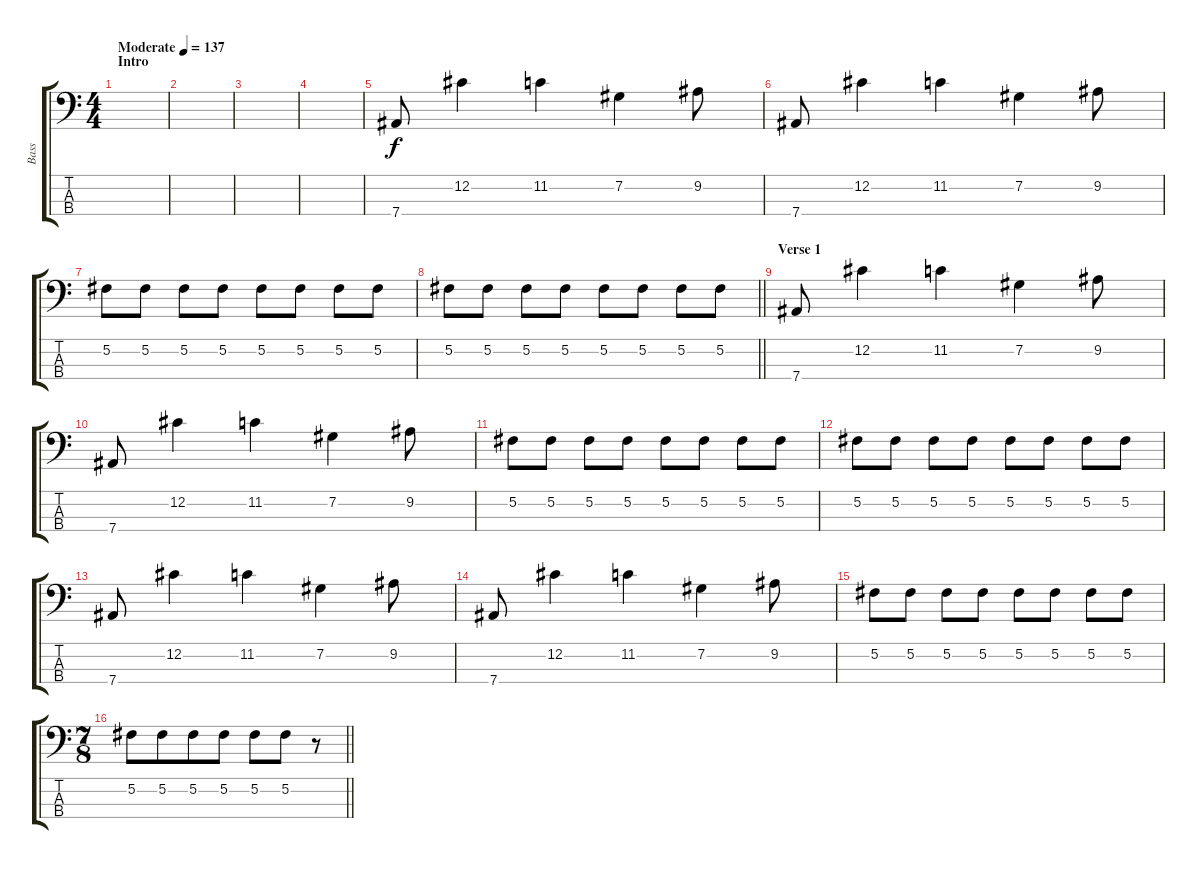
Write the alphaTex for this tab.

\track ("Bass" "Bass") {instrument electricbassfinger}
\staff {score tabs}
\tuning (Gb2 Db2 Ab1 Eb1) {hide}
\ts (4 4)
\section ("" "Intro")
\tempo (137 "Moderate")
\clef f4
\ks c
|
|
|
|
7.4.8 12.2.4 11.2.4 7.2.4 9.2.8 |
7.4.8 12.2.4 11.2.4 7.2.4 9.2.8 |
5.2.8 5.2.8 5.2.8 5.2.8 5.2.8 5.2.8 5.2.8 5.2.8 |
\barLineRight lightlight
5.2.8 5.2.8 5.2.8 5.2.8 5.2.8 5.2.8 5.2.8 5.2.8 |
\section ("" "Verse 1")
7.4.8 12.2.4 11.2.4 7.2.4 9.2.8 |
7.4.8 12.2.4 11.2.4 7.2.4 9.2.8 |
5.2.8 5.2.8 5.2.8 5.2.8 5.2.8 5.2.8 5.2.8 5.2.8 |
5.2.8 5.2.8 5.2.8 5.2.8 5.2.8 5.2.8 5.2.8 5.2.8 |
7.4.8 12.2.4 11.2.4 7.2.4 9.2.8 |
7.4.8 12.2.4 11.2.4 7.2.4 9.2.8 |
5.2.8 5.2.8 5.2.8 5.2.8 5.2.8 5.2.8 5.2.8 5.2.8 |
\ts (7 8)
\barLineRight lightlight
5.2.8 5.2.8 5.2.8 5.2.8 5.2.8 5.2.8 r.8
